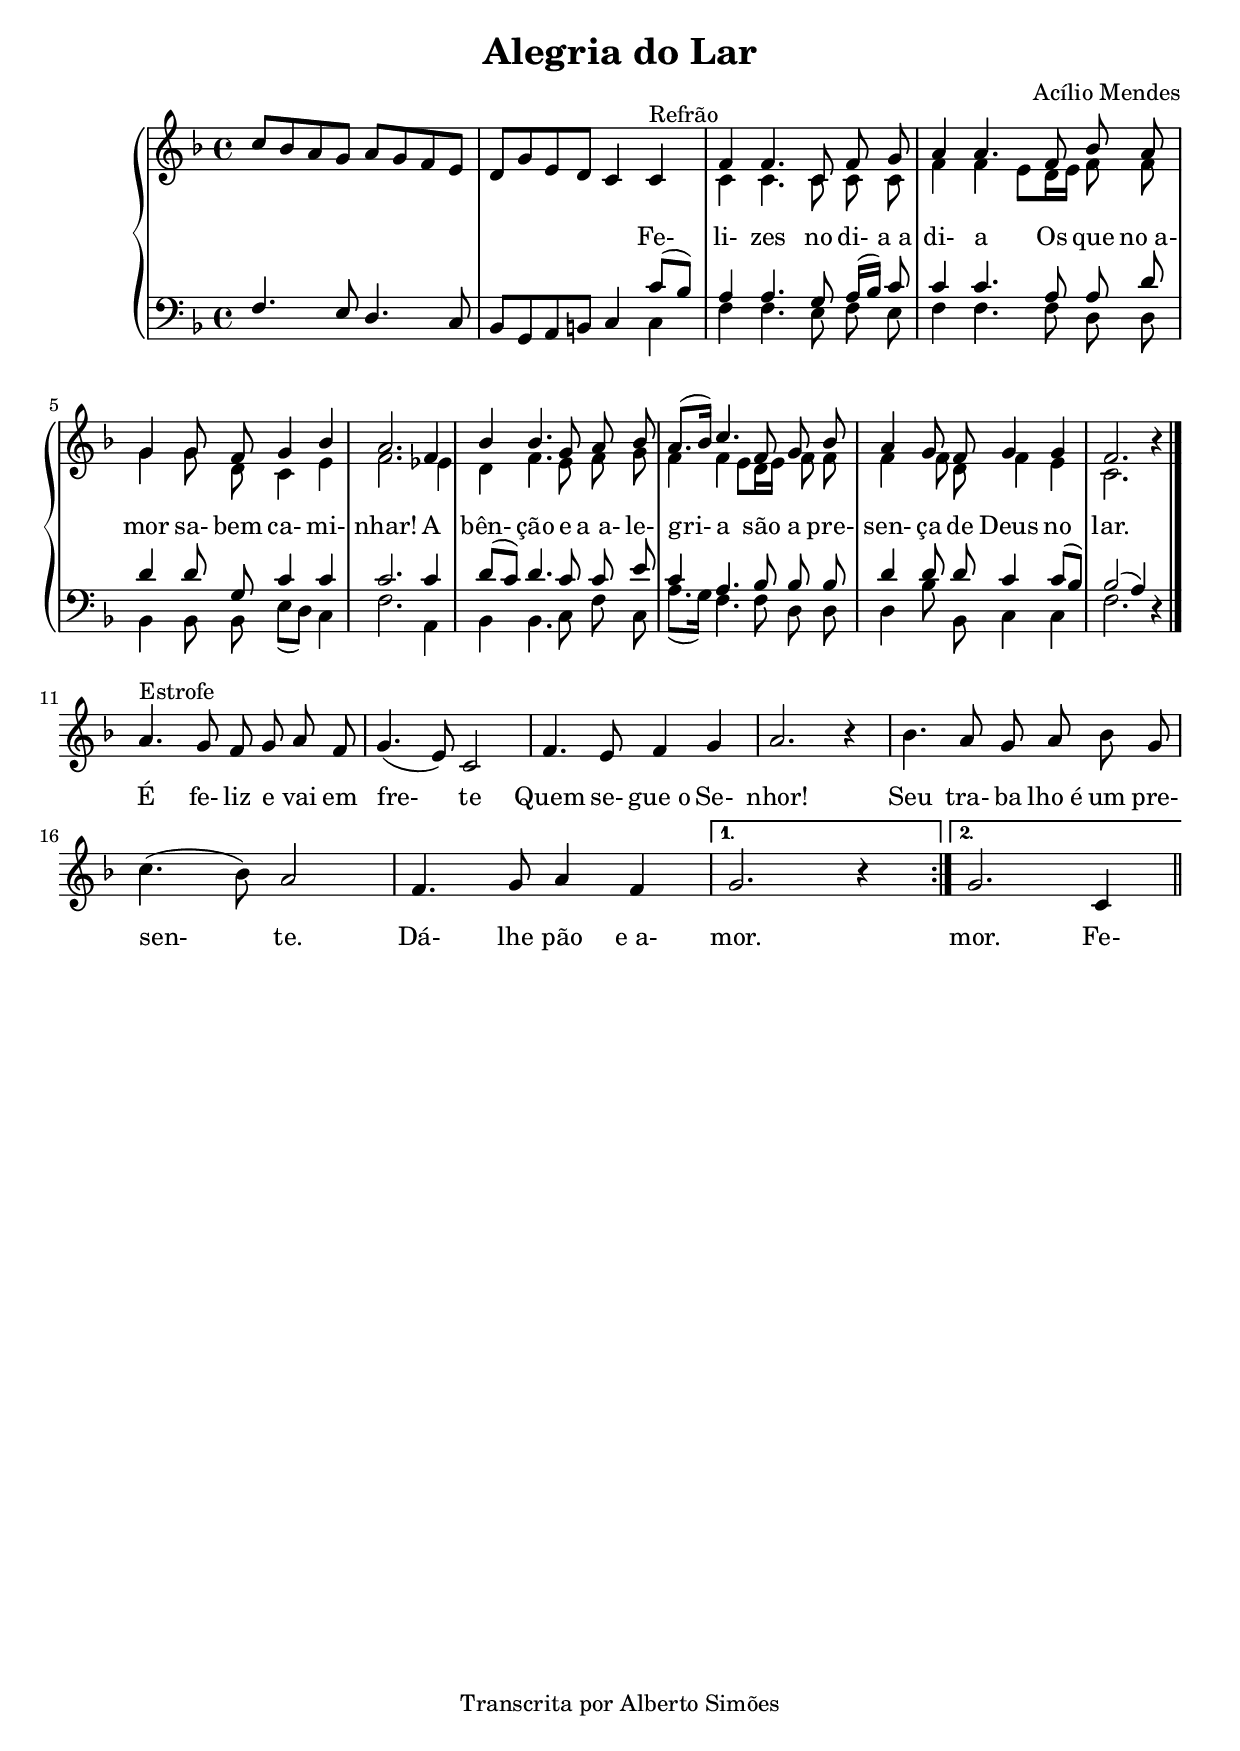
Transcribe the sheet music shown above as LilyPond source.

\version "2.14.0"

\header {
  title = "Alegria do Lar"
  composer = "Acílio Mendes"
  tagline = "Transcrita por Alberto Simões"

  ocasioes = "matrimonio"
}

global = {
  \key f \major
  \time 4/4
}

text = \lyricmode {
  \repeat unfold 4 { \skip 1 }
  Fe- li- zes no di- a_a di- a 
  Os que no_a- mor sa- bem ca- mi- nhar!
  A bên- ção e a_a- le- gri- a
  são a pre- sen- ça de Deus no lar.

  É fe- liz e vai em fre- te 
  Quem se- gue_o Se- nhor!
  Seu tra- ba lho_é um pre- sen- te.
  Dá- lhe pão e_a- mor. mor. Fe-
}

S = \relative c'' {
  \clef treble
  \global
  \autoBeamOff

  c8[ bes a g] a[ g f e] |
  d[ g e d] c4 c^\markup{Refrão} | 
  f f4. c8 f g | 
  a4 a4. f8 bes a | 
  g4 g8 f g4 bes|
  a2. f4 |
  bes bes4. g8 a bes |
  a8.[( bes16)] c4. f,8 g bes |
  a4 g8 f g4 g |
  f2. \oneVoice r4 \bar "|."

  \break

  \repeat volta 2 {
    a4.^\markup{Estrofe} g8 f g a f | g4.( e8) c2 | f4. e8 f4 g |a2. r4 |
    bes4. a8 g a bes g | c4.( bes8) a2 | f4. g8 a4 f 
  }
  \alternative {
    { g2. r4 }
    { g2. c,4 }
  }
  \bar "||"
}

A = \relative c' {
  \clef treble
  \global
  \autoBeamOff
  
  s1 | s1 | c4 c4. c8 c c|f4 f e8[ d16 e] f8 f|
  g4 g8 d c4 e|f2. ees4|
  d4 f4. e8 f g|f4 f e8[ d16 e] f8 f|
  f4 f8 d f4 e| c2. s4 \bar "|."
}

T = \relative c {
  \clef bass
  \global

  \autoBeamOff
  f4. e8 d4. c8 | bes8[ g a b] c4 c'8[( bes)] |
  a4 a4. g8 a16[( bes)] c8 | c4 c4. a8 a d|
  d4 d8 g, c4 c | c2. c4 |
  d8[( c)] d4. c8 c e | c4 a4. bes8 bes bes |
  d4 d8 d c4 c8[( bes)] | bes2( a4 ) \oneVoice r \bar "|."
}

B = \relative c {
  \clef bass
  \global
  \autoBeamOff

  s1 | s2 s4 c |
  f f4. e8 f e | f4 f4. f8 d d |
  bes4 bes8 bes e8[( d)] c4 | f2. a,4|
  bes bes4. c8 f c | a'8.[( g16)] f4. f8 d d |
  d4 bes'8  bes, c4 c | f2. s4 \bar "|."
}

\score {
  \new PianoStaff <<
    \new Staff = women <<
      \new Voice = "SS" { \voiceOne \S }
      \new Voice = "AA" { \voiceTwo \A }
    >>
    \new Staff = men <<
      \new Voice = "TT" { \voiceOne \T }
      \new Voice = "BB" { \voiceTwo \B }
    >>
    \new Lyrics \with { alignAboveContext = "men" }   { \lyricsto SS \text }
  >>
  \layout {
    \context { \Staff \RemoveEmptyStaves }
%    #(layout-set-staff-size 19)
  }
  \midi {
    \context {
      \Score
      tempoWholesPerMinute = #(ly:make-moment 90 4)
    }
  }
}

